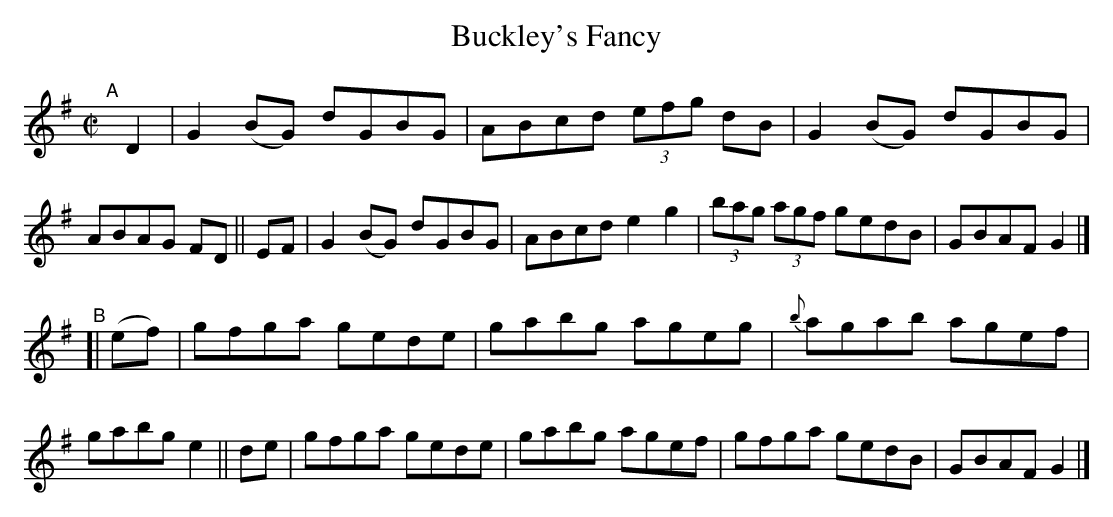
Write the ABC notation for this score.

X:1
T: Buckley's Fancy
M: C|
L: 1/8
K: G
"^A"[|] D2 \
| G2 (BG) dGBG | ABcd (3efg dB | G2 (BG) dGBG | ABAG FD || EF \
| G2 (BG) dGBG | ABcd e2 g2 | (3bag (3agf gedB | GBAF G2 |]
"^B"\
[|(ef)| gfga gede | gabg ageg | {b}agab agef | gabg e2 \
|| de | gfga gede | gabg agef | gfga gedB | GBAF G2 |]
